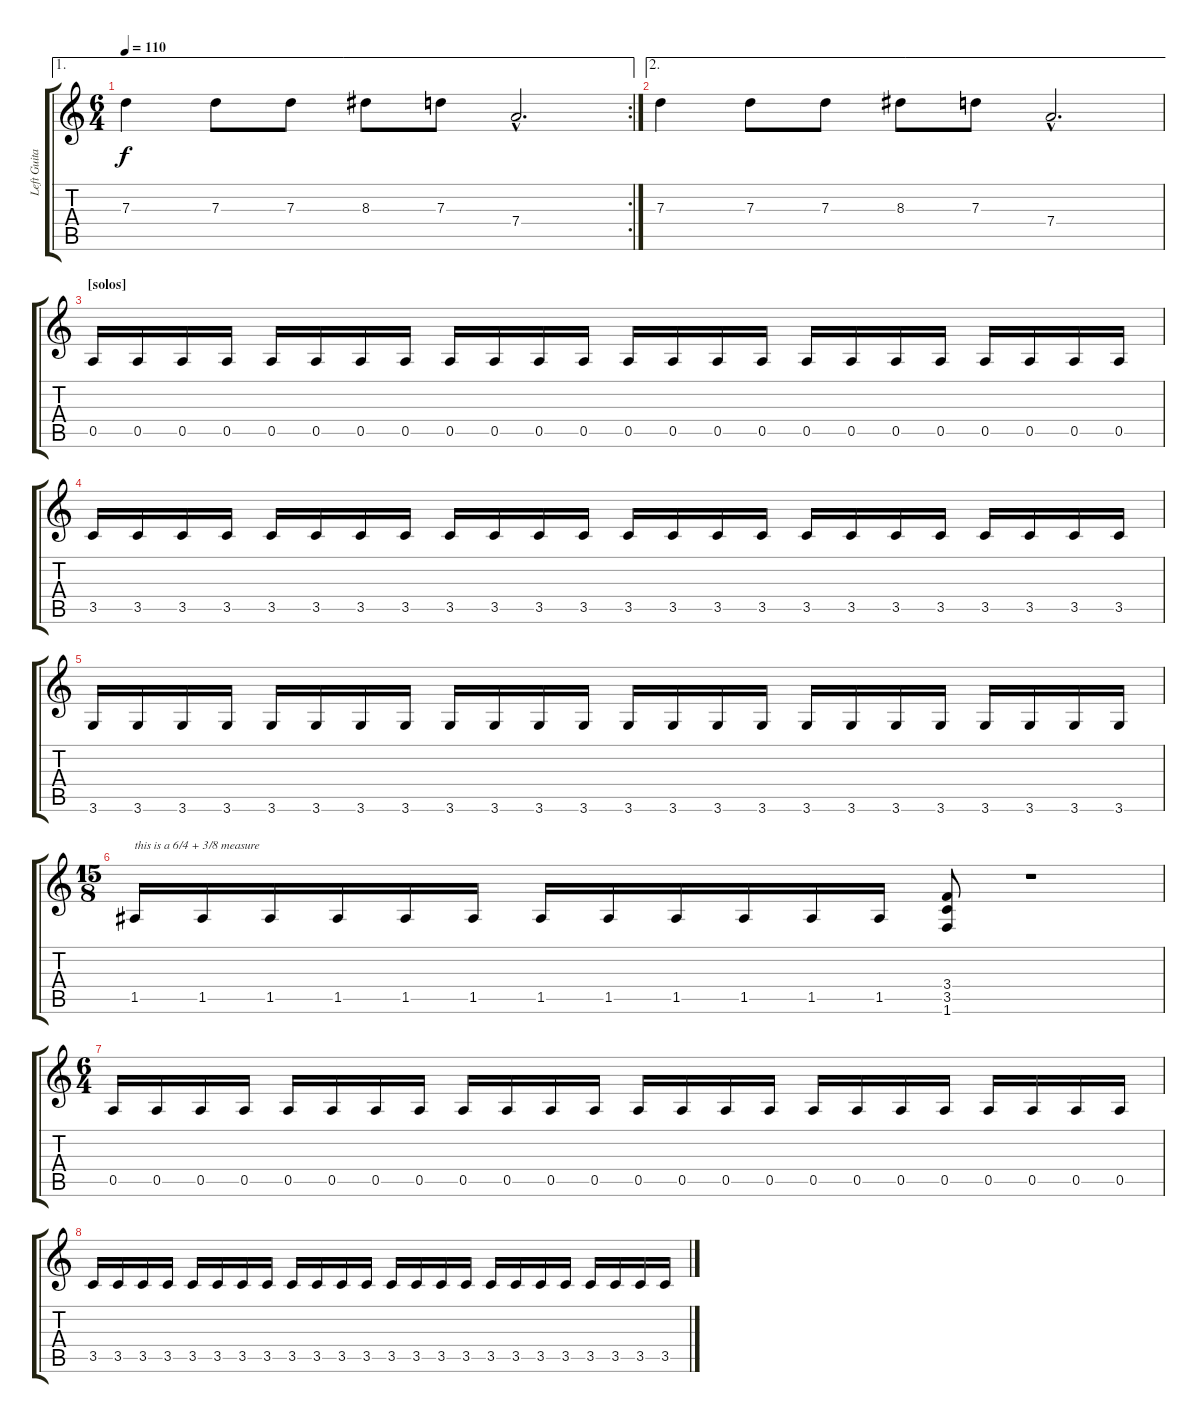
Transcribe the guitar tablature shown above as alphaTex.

\track ("Left Guitar" "Left Guita") {instrument distortionguitar}
\staff {score tabs}
\tuning (E4 B3 G3 D3 A2 E2) {hide}
\ae 1
\rc 2
\ts (6 4)
\tempo 110
\clef g2
\ks c
7.3.4{dy f} 7.3.8 7.3.8 8.3.8 7.3.8 7.4{hac}.2{d} |
\ae 2
7.3.4 7.3.8 7.3.8 8.3.8 7.3.8 7.4{hac}.2{d} |
\section ("" "[solos]")
0.5.16 0.5.16 0.5.16 0.5.16 0.5.16 0.5.16 0.5.16 0.5.16 0.5.16 0.5.16 0.5.16 0.5.16 0.5.16 0.5.16 0.5.16 0.5.16 0.5.16 0.5.16 0.5.16 0.5.16 0.5.16 0.5.16 0.5.16 0.5.16 |
3.5.16 3.5.16 3.5.16 3.5.16 3.5.16 3.5.16 3.5.16 3.5.16 3.5.16 3.5.16 3.5.16 3.5.16 3.5.16 3.5.16 3.5.16 3.5.16 3.5.16 3.5.16 3.5.16 3.5.16 3.5.16 3.5.16 3.5.16 3.5.16 |
3.6.16 3.6.16 3.6.16 3.6.16 3.6.16 3.6.16 3.6.16 3.6.16 3.6.16 3.6.16 3.6.16 3.6.16 3.6.16 3.6.16 3.6.16 3.6.16 3.6.16 3.6.16 3.6.16 3.6.16 3.6.16 3.6.16 3.6.16 3.6.16 |
\ts (15 8)
1.5.16{txt "this is a 6/4 + 3/8 measure"} 1.5.16 1.5.16 1.5.16 1.5.16 1.5.16 1.5.16 1.5.16 1.5.16 1.5.16 1.5.16 1.5.16 (3.4 3.5 1.6).8 r.1 |
\ts (6 4)
0.5.16 0.5.16 0.5.16 0.5.16 0.5.16 0.5.16 0.5.16 0.5.16 0.5.16 0.5.16 0.5.16 0.5.16 0.5.16 0.5.16 0.5.16 0.5.16 0.5.16 0.5.16 0.5.16 0.5.16 0.5.16 0.5.16 0.5.16 0.5.16 |
3.5.16 3.5.16 3.5.16 3.5.16 3.5.16 3.5.16 3.5.16 3.5.16 3.5.16 3.5.16 3.5.16 3.5.16 3.5.16 3.5.16 3.5.16 3.5.16 3.5.16 3.5.16 3.5.16 3.5.16 3.5.16 3.5.16 3.5.16 3.5.16
